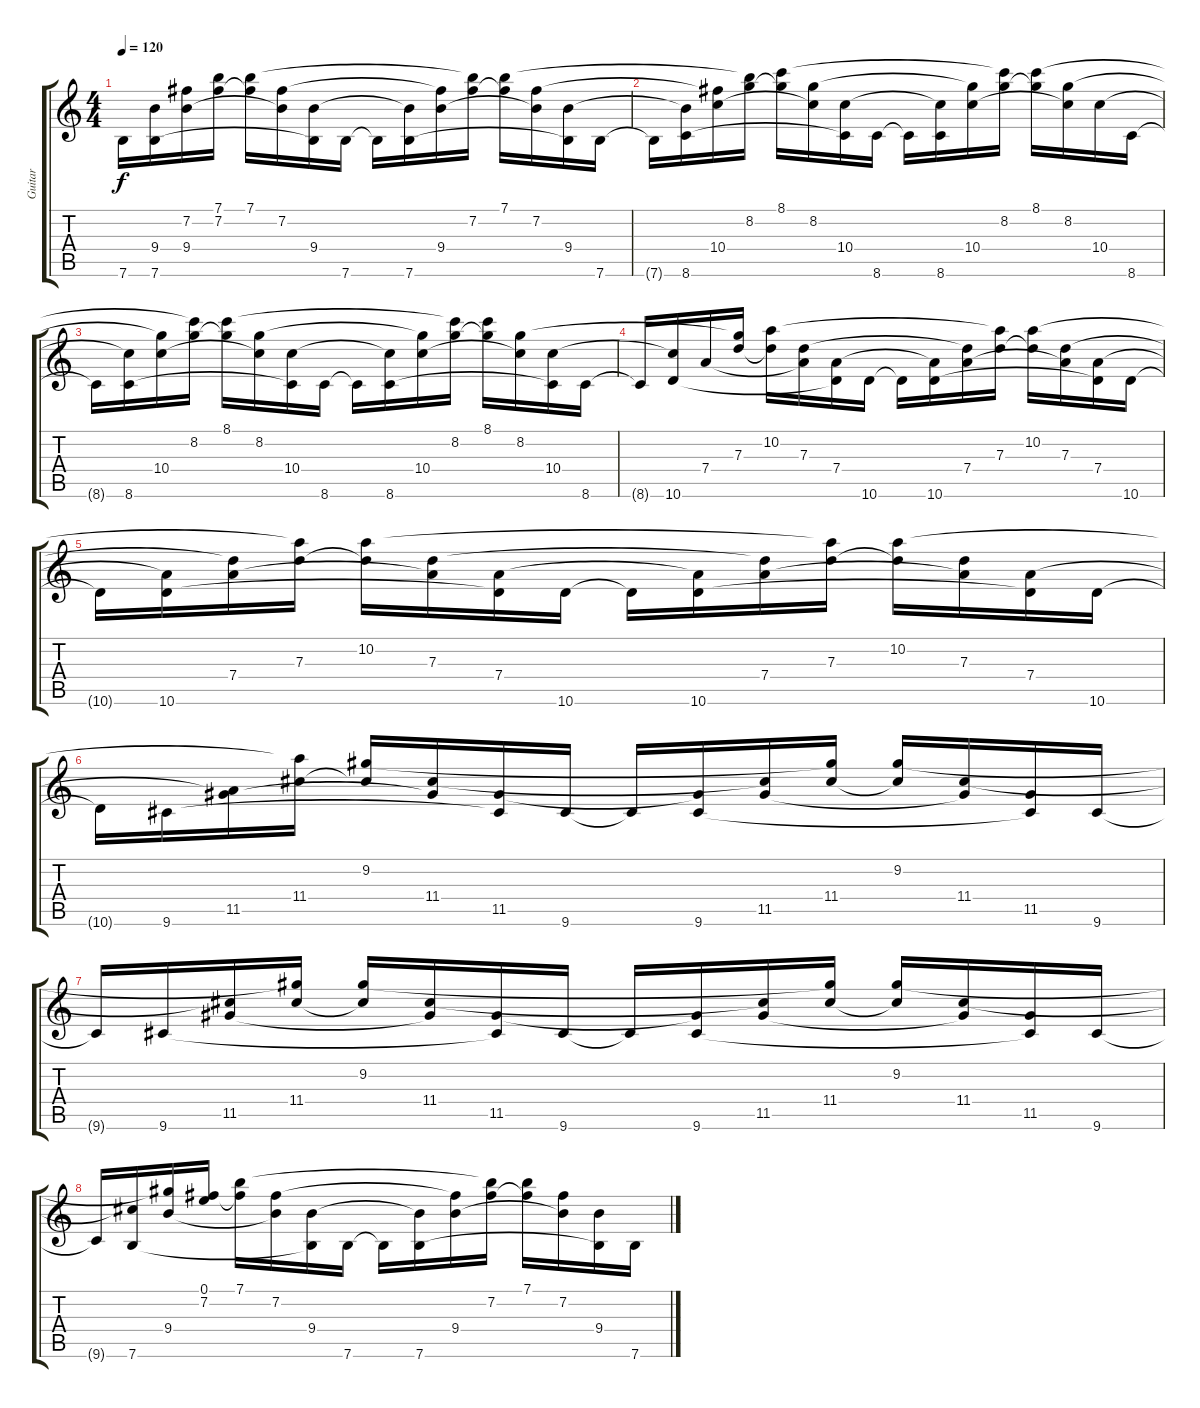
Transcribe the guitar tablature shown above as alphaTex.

\track ("Guitar" "Guitar") {instrument acousticguitarsteel}
\staff {score tabs}
\tuning (E4 B3 G3 D3 A2 E2) {hide}
\ts (4 4)
\tempo 120
\clef g2
\ks c
7.6{t}.16{dy f} (9.4{t} 7.6).16 (7.2{t} 9.4).16 (7.1{t} 7.2).16 (7.1 7.2{t}).16 (7.2 9.4{t}).16 (9.4 7.6{t}).16 7.6.16 7.6{t}.16 (9.4{t} 7.6).16 (7.2{t} 9.4).16 (7.1{t} 7.2).16 (7.1 7.2{t}).16 (7.2 9.4{t}).16 (9.4 7.6{t}).16 7.6.16 |
7.6{t}.16 (9.4{t} 8.6).16 (7.2{t} 10.4).16 (7.1{t} 8.2).16 (8.1 8.2{t}).16 (8.2 10.4{t}).16 (10.4 8.6{t}).16 8.6.16 8.6{t}.16 (10.4{t} 8.6).16 (8.2{t} 10.4).16 (8.1{t} 8.2).16 (8.1 8.2{t}).16 (8.2 10.4{t}).16 10.4.16 8.6.16 |
8.6{t}.16 (10.4{t} 8.6).16 (8.2{t} 10.4).16 (8.1{t} 8.2).16 (8.1 8.2{t}).16 (8.2 10.4{t}).16 (10.4 8.6{t}).16 8.6.16 8.6{t}.16 (10.4{t} 8.6).16 (8.2{t} 10.4).16 (8.1{t} 8.2).16 (8.1 8.2{t}).16 (8.2 10.4{t}).16 (10.4 8.6{t}).16 8.6.16 |
8.6{t}.16 (10.4{t} 10.6).16 7.4.16 (8.2{t} 7.3).16 (10.2 7.3{t}).16 (7.3 7.4{t}).16 (7.4 10.6{t}).16 10.6.16 10.6{t}.16 (7.4{t} 10.6).16 (7.3{t} 7.4).16 (10.2{t} 7.3).16 (10.2 7.3{t}).16 (7.3 7.4{t}).16 (7.4 10.6{t}).16 10.6.16 |
10.6{t}.16 (7.4{t} 10.6).16 (7.3{t} 7.4).16 (10.2{t} 7.3).16 (10.2 7.3{t}).16 (7.3 7.4{t}).16 (7.4 10.6{t}).16 10.6.16 10.6{t}.16 (7.4{t} 10.6).16 (7.3{t} 7.4).16 (10.2{t} 7.3).16 (10.2 7.3{t}).16 (7.3 7.4{t}).16 (7.4 10.6{t}).16 10.6.16 |
10.6{t}.16 9.6.16 (7.4{t} 11.5).16 (10.2{t} 11.4).16 (9.2 11.4{t}).16 (11.4 11.5{t}).16 (11.5 9.6{t}).16 9.6.16 9.6{t}.16 (11.5{t} 9.6).16 (11.4{t} 11.5).16 (9.2{t} 11.4).16 (9.2 11.4{t}).16 (11.4 11.5{t}).16 (11.5 9.6{t}).16 9.6.16 |
9.6{t}.16 9.6.16 (11.4{t} 11.5).16 (9.2{t} 11.4).16 (9.2 11.4{t}).16 (11.4 11.5{t}).16 (11.5 9.6{t}).16 9.6.16 9.6{t}.16 (11.5{t} 9.6).16 (11.4{t} 11.5).16 (9.2{t} 11.4).16 (9.2 11.4{t}).16 (11.4 11.5{t}).16 (11.5 9.6{t}).16 9.6.16 |
9.6{t}.16 (11.4{t} 7.6).16 (9.2{t} 9.4).16 (0.1 7.2).16 (7.1 7.2{t}).16 (7.2 9.4{t}).16 (9.4 7.6{t}).16 7.6.16 7.6{t}.16 (9.4{t} 7.6).16 (7.2{t} 9.4).16 (7.1{t} 7.2).16 (7.1 7.2{t}).16 (7.2 9.4{t}).16 (9.4 7.6{t}).16 7.6.16
